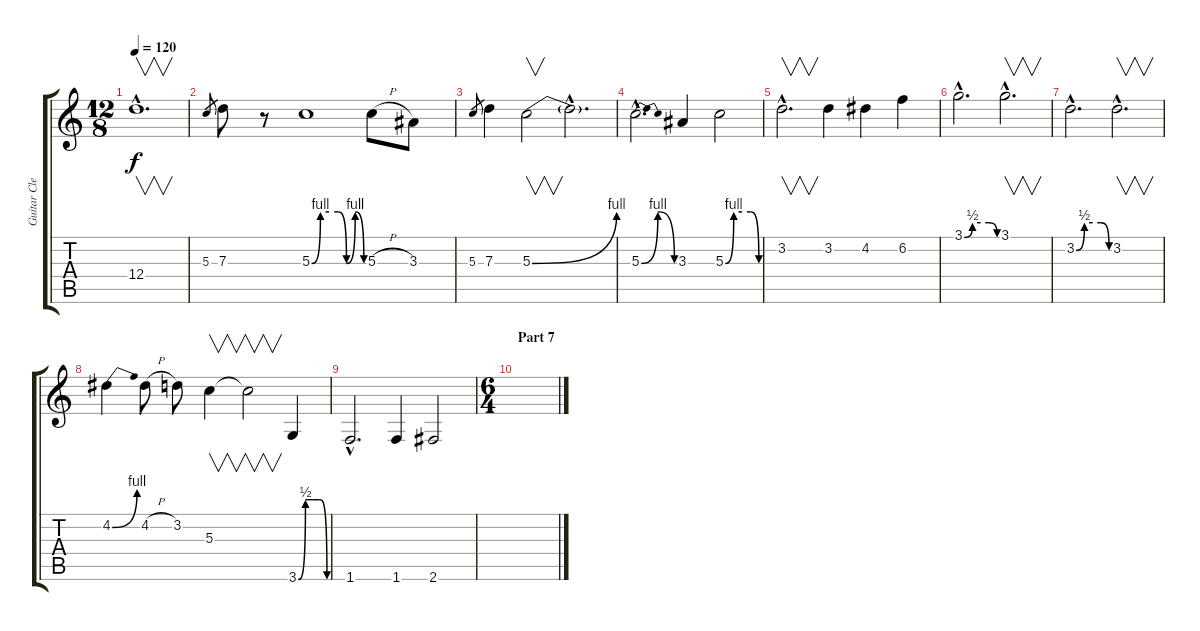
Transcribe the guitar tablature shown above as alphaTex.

\track ("Guitar Clean 1" "Guitar Cle") {instrument electricguitarclean}
\staff {score tabs}
\tuning (E4 B3 G3 D3 A2 E2) {hide}
\ts (12 8)
\tempo 120
\clef g2
\ks c
12.4{hac}.1{v d dy f} |
5.3.8{gr} 7.3.8 r.8 5.3{be (custom 0 0 10 4 20 4 30 4 40 0 50 4 60 0)}.1 5.3{h}.8 3.3.8 |
5.3.8{gr} 7.3.4 5.3{be (bend 0 0 60 4)}.2{v} 5.3{hac t}.2{d} |
5.3{be (bendrelease 0 0 4 4 50 4 60 0) hac}.2{d} 3.3.4 5.3{be (custom 0 0 15 4 30 4 45 4 60 0)}.2 |
3.2{hac}.2{v d} 3.2.4 4.2.4 6.2.4 |
3.1{be (custom 0 0 15 2 30 2 45 2 60 0) hac}.2{d} 3.1{hac}.2{v d} |
3.2{be (custom 0 0 15 2 30 2 45 2 60 0) hac}.2{d} 3.2{hac}.2{v d} |
4.2{be (bend 0 0 60 4)}.4 4.2{h}.8 3.2.8 5.3.4{v} 5.3{t}.2{v} 3.6{be (custom 0 0 15 2 30 2 45 2 60 0)}.4 |
1.6{hac}.2{d} 1.6.4 2.6.2 |
\ts (6 4)
\section ("" "Part 7")
